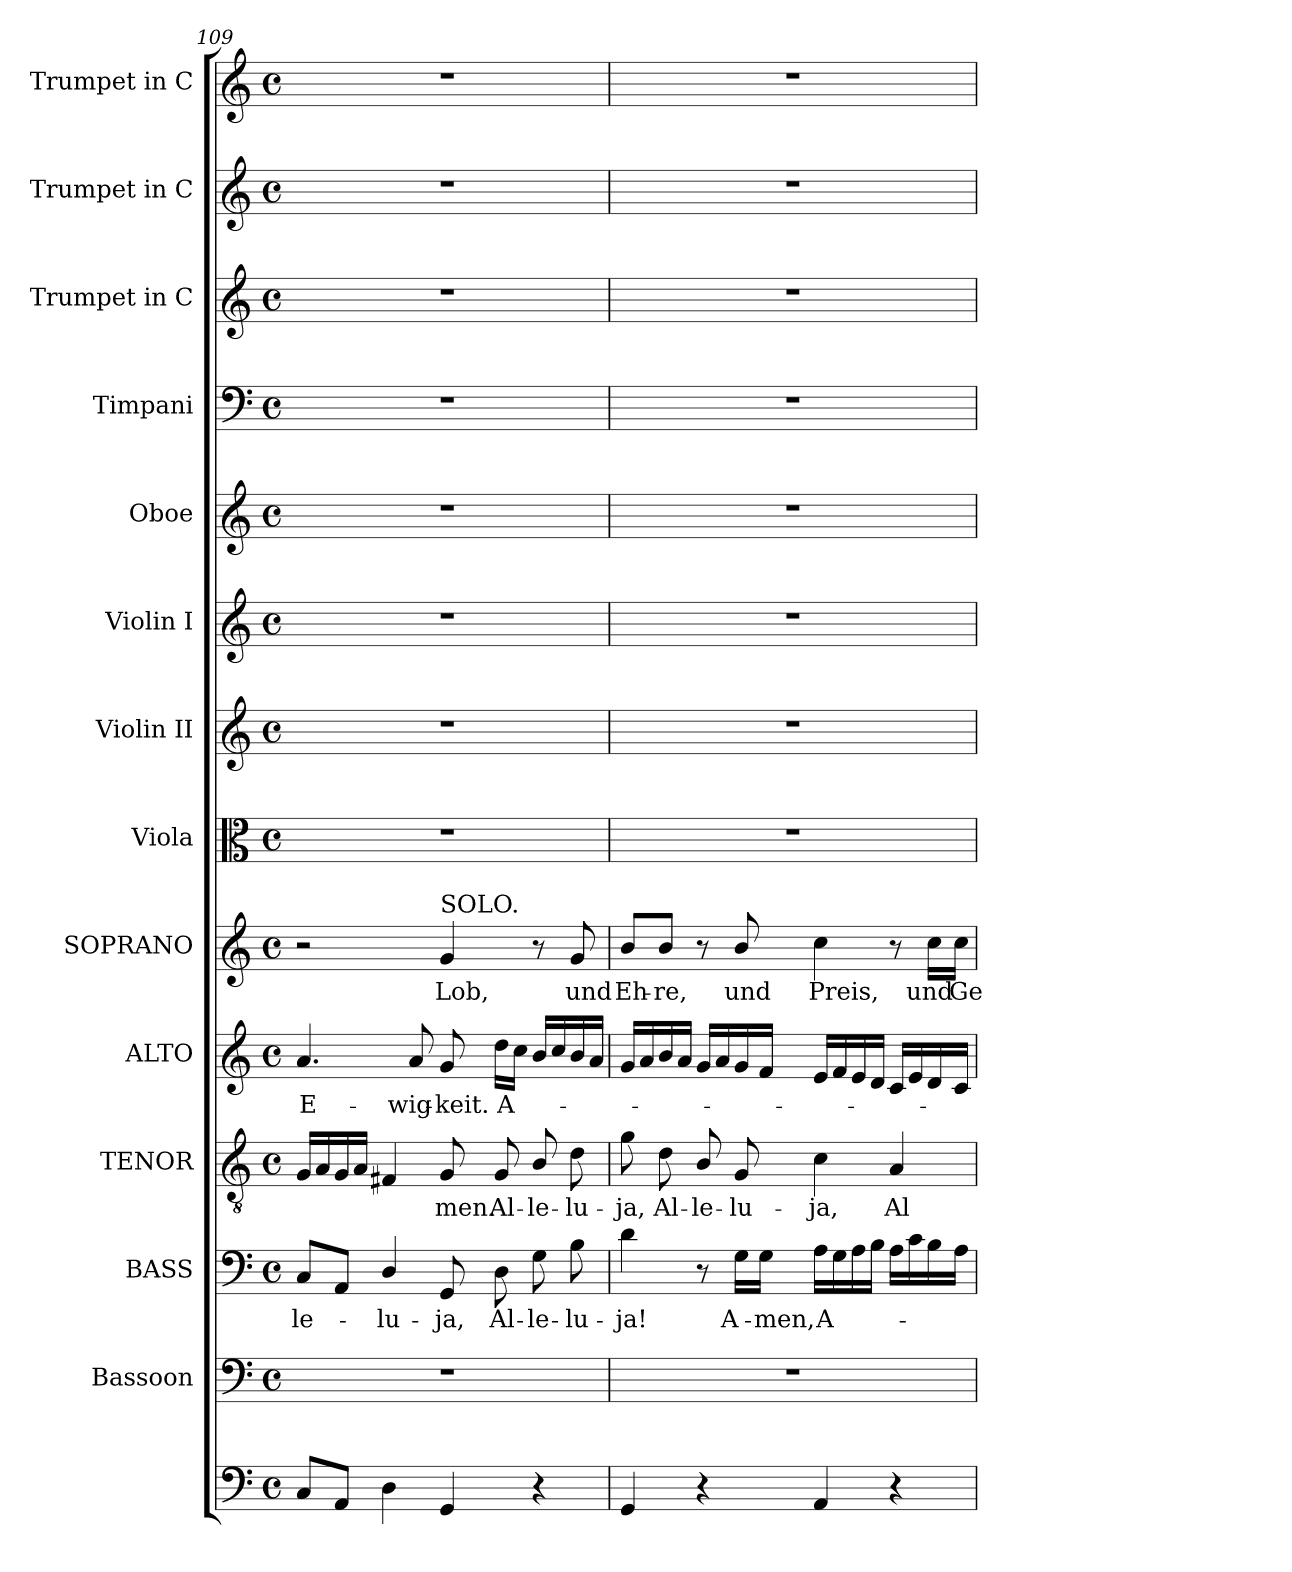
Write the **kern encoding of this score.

**kern	**kern	**kern	**text	**kern	**text	**kern	**text	**kern	**text	**kern	**kern	**kern	**kern	**kern	**kern	**kern	**kern
*part14	*part13	*part12	*part12	*part11	*part11	*part10	*part10	*part9	*part9	*part8	*part7	*part6	*part5	*part4	*part3	*part2	*part1
*staff14	*staff13	*staff12	*staff12	*staff11	*staff11	*staff10	*staff10	*staff9	*staff9	*staff8	*staff7	*staff6	*staff5	*staff4	*staff3	*staff2	*staff1
*	*I"Bassoon	*I"BASS	*	*I"TENOR	*	*I"ALTO	*	*I"SOPRANO	*	*I"Viola	*I"Violin II	*I"Violin I	*I"Oboe	*I"Timpani	*I"Trumpet in C	*I"Trumpet in C	*I"Trumpet in C
*	*	*	*	*	*	*I'Alto	*	*I'Soprano	*	*I'Viola	*I'Violin II	*I'Violin I	*I'Oboe	*I'Timp.	*	*	*
*clefF4	*clefF4	*clefF4	*	*clefGv2	*	*clefG2	*	*clefG2	*	*clefC3	*clefG2	*clefG2	*clefG2	*clefF4	*clefG2	*clefG2	*clefG2
*	*	*	*	*ITrd7c12	*	*	*	*	*	*	*	*	*	*	*	*	*
*k[]	*k[]	*k[]	*	*k[]	*	*k[]	*	*k[]	*	*k[]	*k[]	*k[]	*k[]	*k[]	*k[]	*k[]	*k[]
*C:	*C:	*C:	*	*C:	*	*C:	*	*C:	*	*C:	*C:	*C:	*C:	*C:	*C:	*C:	*C:
*M4/4	*M4/4	*M4/4	*	*M4/4	*	*M4/4	*	*M4/4	*	*M4/4	*M4/4	*M4/4	*M4/4	*M4/4	*M4/4	*M4/4	*M4/4
*met(c)	*met(c)	*met(c)	*	*met(c)	*	*met(c)	*	*met(c)	*	*met(c)	*met(c)	*met(c)	*met(c)	*met(c)	*met(c)	*met(c)	*met(c)
=109	=109	=109	=109	=109	=109	=109	=109	=109	=109	=109	=109	=109	=109	=109	=109	=109	=109
!	!	!	!LO:LY:b:color=#000000	!	!	!	!	!	!	!	!	!	!	!	!	!	!
!	!	!	!	!	!	!	!LO:LY:b:color=#000000	!	!	!	!	!	!	!	!	!	!
8Ci/L	1r	8Ci/L	-le-	16GGi/LL	.	4.ai/	E-	2r	.	1r	1r	1r	1r	1r	1r	1r	1r
.	.	.	.	16AAi/	.	.	.	.	.	.	.	.	.	.	.	.	.
8AAi/J	.	8AAi/J	.	16GGi/	.	.	.	.	.	.	.	.	.	.	.	.	.
.	.	.	.	16AAi/JJ	.	.	.	.	.	.	.	.	.	.	.	.	.
!	!	!	!LO:LY:b:color=#000000	!	!	!	!	!	!	!	!	!	!	!	!	!	!
4Di\	.	4Di/	-lu-	4FF#Xi/	.	.	.	.	.	.	.	.	.	.	.	.	.
!	!	!	!	!	!	!	!LO:LY:b:color=#000000	!	!	!	!	!	!	!	!	!	!
.	.	.	.	.	.	8ai/	-wig-	.	.	.	.	.	.	.	.	.	.
!	!	!	!LO:LY:b:color=#000000	!	!	!	!	!	!	!	!	!	!	!	!	!	!
!	!	!	!	!	!LO:LY:b:color=#000000	!	!	!	!	!	!	!	!	!	!	!	!
!	!	!	!	!	!	!	!LO:LY:b:color=#000000	!	!	!	!	!	!	!	!	!	!
!	!	!	!	!	!	!	!	!LO:TX:a:t=SOLO.	!	!	!	!	!	!	!	!	!
!	!	!	!	!	!	!	!	!	!LO:LY:b:color=#000000	!	!	!	!	!	!	!	!
4GGi/	.	8GGi/	-ja,	8GGi/	-men.	8gi/	-keit.	4gi/	Lob,	.	.	.	.	.	.	.	.
!	!	!	!LO:LY:b:color=#000000	!	!	!	!	!	!	!	!	!	!	!	!	!	!
!	!	!	!	!	!LO:LY:b:color=#000000	!	!	!	!	!	!	!	!	!	!	!	!
!	!	!	!	!	!	!	!LO:LY:b:color=#000000	!	!	!	!	!	!	!	!	!	!
.	.	8Di\	Al-	8GGi/	Al-	16ddi\LL	A-	.	.	.	.	.	.	.	.	.	.
.	.	.	.	.	.	16cci\JJ	.	.	.	.	.	.	.	.	.	.	.
!	!	!	!LO:LY:b:color=#000000	!	!	!	!	!	!	!	!	!	!	!	!	!	!
!	!	!	!	!	!LO:LY:b:color=#000000	!	!	!	!	!	!	!	!	!	!	!	!
4r	.	8Gi\	-le-	8BBi/	-le-	16bi/LL	.	8r	.	.	.	.	.	.	.	.	.
.	.	.	.	.	.	16cci/	.	.	.	.	.	.	.	.	.	.	.
!	!	!	!LO:LY:b:color=#000000	!	!	!	!	!	!	!	!	!	!	!	!	!	!
!	!	!	!	!	!LO:LY:b:color=#000000	!	!	!	!	!	!	!	!	!	!	!	!
!	!	!	!	!	!	!	!	!	!LO:LY:b:color=#000000	!	!	!	!	!	!	!	!
.	.	8Bi\	-lu-	8Di\	-lu-	16bi/	.	8gi/	und	.	.	.	.	.	.	.	.
.	.	.	.	.	.	16ai/JJ	.	.	.	.	.	.	.	.	.	.	.
!!LO:PB:g=z
=110	=110	=110	=110	=110	=110	=110	=110	=110	=110	=110	=110	=110	=110	=110	=110	=110	=110
!	!	!	!LO:LY:b:color=#000000	!	!	!	!	!	!	!	!	!	!	!	!	!	!
!	!	!	!	!	!LO:LY:b:color=#000000	!	!	!	!	!	!	!	!	!	!	!	!
!	!	!	!	!	!	!	!	!	!LO:LY:b:color=#000000	!	!	!	!	!	!	!	!
4GGi/	1r	4di\	-ja!	8Gi\	-ja,	16gi/LL	.	8bi/L	Eh-	1r	1r	1r	1r	1r	1r	1r	1r
.	.	.	.	.	.	16ai/	.	.	.	.	.	.	.	.	.	.	.
!	!	!	!	!	!LO:LY:b:color=#000000	!	!	!	!	!	!	!	!	!	!	!	!
!	!	!	!	!	!	!	!	!	!LO:LY:b:color=#000000	!	!	!	!	!	!	!	!
.	.	.	.	8Di\	Al-	16bi/	.	8bi/J	-re,	.	.	.	.	.	.	.	.
.	.	.	.	.	.	16ai/JJ	.	.	.	.	.	.	.	.	.	.	.
!	!	!	!	!	!LO:LY:b:color=#000000	!	!	!	!	!	!	!	!	!	!	!	!
4r	.	8r	.	8BBi/	-le-	16gi/LL	.	8r	.	.	.	.	.	.	.	.	.
.	.	.	.	.	.	16ai/	.	.	.	.	.	.	.	.	.	.	.
!	!	!	!LO:LY:b:color=#000000	!	!	!	!	!	!	!	!	!	!	!	!	!	!
!	!	!	!	!	!LO:LY:b:color=#000000	!	!	!	!	!	!	!	!	!	!	!	!
!	!	!	!	!	!	!	!	!	!LO:LY:b:color=#000000	!	!	!	!	!	!	!	!
.	.	16Gi\LL	A-	8GGi/	-lu-	16gi/	.	8bi/	und	.	.	.	.	.	.	.	.
!	!	!	!LO:LY:b:color=#000000	!	!	!	!	!	!	!	!	!	!	!	!	!	!
.	.	16Gi\JJ	-men,	.	.	16fi/JJ	.	.	.	.	.	.	.	.	.	.	.
!	!	!	!LO:LY:b:color=#000000	!	!	!	!	!	!	!	!	!	!	!	!	!	!
!	!	!	!	!	!LO:LY:b:color=#000000	!	!	!	!	!	!	!	!	!	!	!	!
!	!	!	!	!	!	!	!	!	!LO:LY:b:color=#000000	!	!	!	!	!	!	!	!
4AAi/	.	16Ai\LL	A-	4Ci\	-ja,	16ei/LL	.	4cci\	Preis,	.	.	.	.	.	.	.	.
.	.	16Gi\	.	.	.	16fi/	.	.	.	.	.	.	.	.	.	.	.
.	.	16Ai\	.	.	.	16ei/	.	.	.	.	.	.	.	.	.	.	.
.	.	16Bi\JJ	.	.	.	16di/JJ	.	.	.	.	.	.	.	.	.	.	.
!	!	!	!	!	!LO:LY:b:color=#000000	!	!	!	!	!	!	!	!	!	!	!	!
4r	.	16Ai\LL	.	4AAi/	Al-	16ci/LL	.	8r	.	.	.	.	.	.	.	.	.
.	.	16ci\	.	.	.	16ei/	.	.	.	.	.	.	.	.	.	.	.
!	!	!	!	!	!	!	!	!	!LO:LY:b:color=#000000	!	!	!	!	!	!	!	!
.	.	16Bi\	.	.	.	16di/	.	16cci\LL	und	.	.	.	.	.	.	.	.
!	!	!	!	!	!	!	!	!	!LO:LY:b:color=#000000	!	!	!	!	!	!	!	!
.	.	16Ai\JJ	.	.	.	16ci/JJ	.	16cci\JJ	Ge-	.	.	.	.	.	.	.	.
=	=	=	=	=	=	=	=	=	=	=	=	=	=	=	=	=	=
*-	*-	*-	*-	*-	*-	*-	*-	*-	*-	*-	*-	*-	*-	*-	*-	*-	*-
